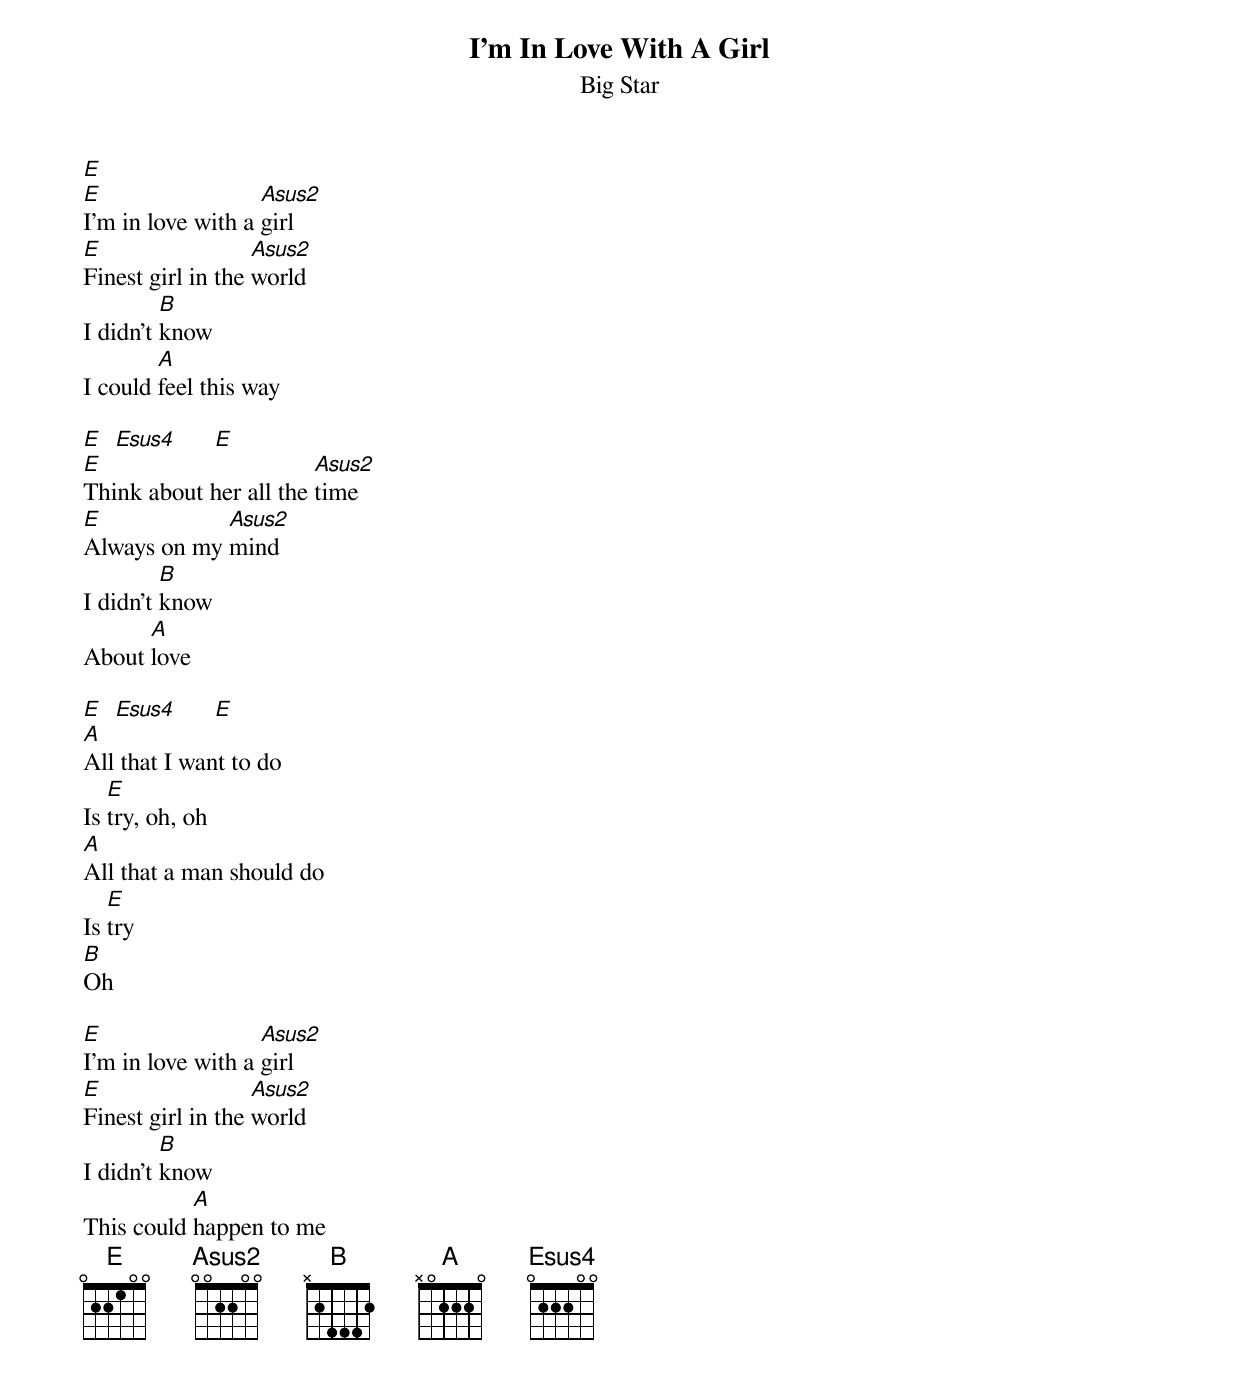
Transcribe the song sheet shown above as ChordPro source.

{t:I'm In Love With A Girl}
{st:Big Star}

[E]
[E]I'm in love with a [Asus2]girl
[E]Finest girl in the [Asus2]world
I didn't [B]know
I could [A]feel this way

[E]  [Esus4]      [E]
[E]Think about her all the [Asus2]time
[E]Always on my [Asus2]mind
I didn't [B]know
About [A]love

[E]  [Esus4]      [E]
[A]All that I want to do
Is [E]try, oh, oh
[A]All that a man should do
Is [E]try
[B]Oh

[E]I'm in love with a [Asus2]girl
[E]Finest girl in the [Asus2]world
I didn't [B]know
This could [A]happen to me
